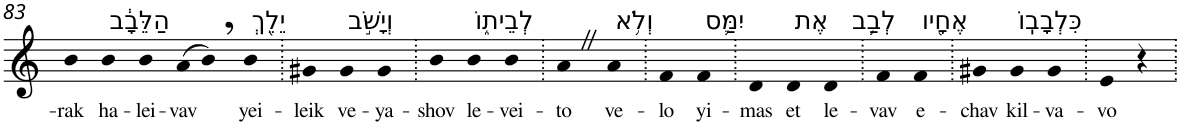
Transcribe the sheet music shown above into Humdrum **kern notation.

**kern	**text
*part1	*part1
*staff1	*staff1
*I"Piano	*
*I'Pno	*
!!LO:PB:g=z
*clefG2	*
*k[]	*
=83	=83
!	!LO:LY:b
4b	-rak
!LO:TX:a:t=הַלֵּבָ֔ב	!
!	!LO:LY:b
4b	ha-
!	!LO:LY:b
4b	-lei-
!	!LO:LY:b
(8a	-vav
8b,)	.
!LO:TX:a:t=יֵלֵ֖ךְ	!
!	!LO:LY:b
4b	yei-
=84.	=84.
!	!LO:LY:b
4g#X	-leik
!LO:TX:a:t=וְיָשֹׁ֣ב	!
!	!LO:LY:b
4g#	ve-
!	!LO:LY:b
4g#	-ya-
=85.	=85.
!	!LO:LY:b
4b	-shov
!LO:TX:a:t=לְבֵית֑וֹ	!
!	!LO:LY:b
4b	le-
!	!LO:LY:b
4b	-vei-
=86.	=86.
!	!LO:LY:b
4aZ	-to
!LO:TX:a:t=וְלֹ֥א	!
!	!LO:LY:b
4a	ve-
=87.	=87.
!	!LO:LY:b
4f	-lo
!LO:TX:a:t=יִמַּ֛ס	!
!	!LO:LY:b
4f	yi-
=88.	=88.
!	!LO:LY:b
4d	-mas
!LO:TX:a:t=אֶת	!
!	!LO:LY:b
4d	et
!LO:TX:a:t=לְבַ֥ב	!
!	!LO:LY:b
4d	le-
=89.	=89.
!	!LO:LY:b
4f	-vav
!LO:TX:a:t=אֶחָ֖יו	!
!	!LO:LY:b
4f	e-
=90.	=90.
!	!LO:LY:b
4g#X	-chav
!LO:TX:a:t=כִּלְבָבֽוֹ	!
!	!LO:LY:b
4g#	kil-
!	!LO:LY:b
4g#	-va-
=91.	=91.
!	!LO:LY:b
4e	-vo
4r	.
=.	=.
*-	*-
